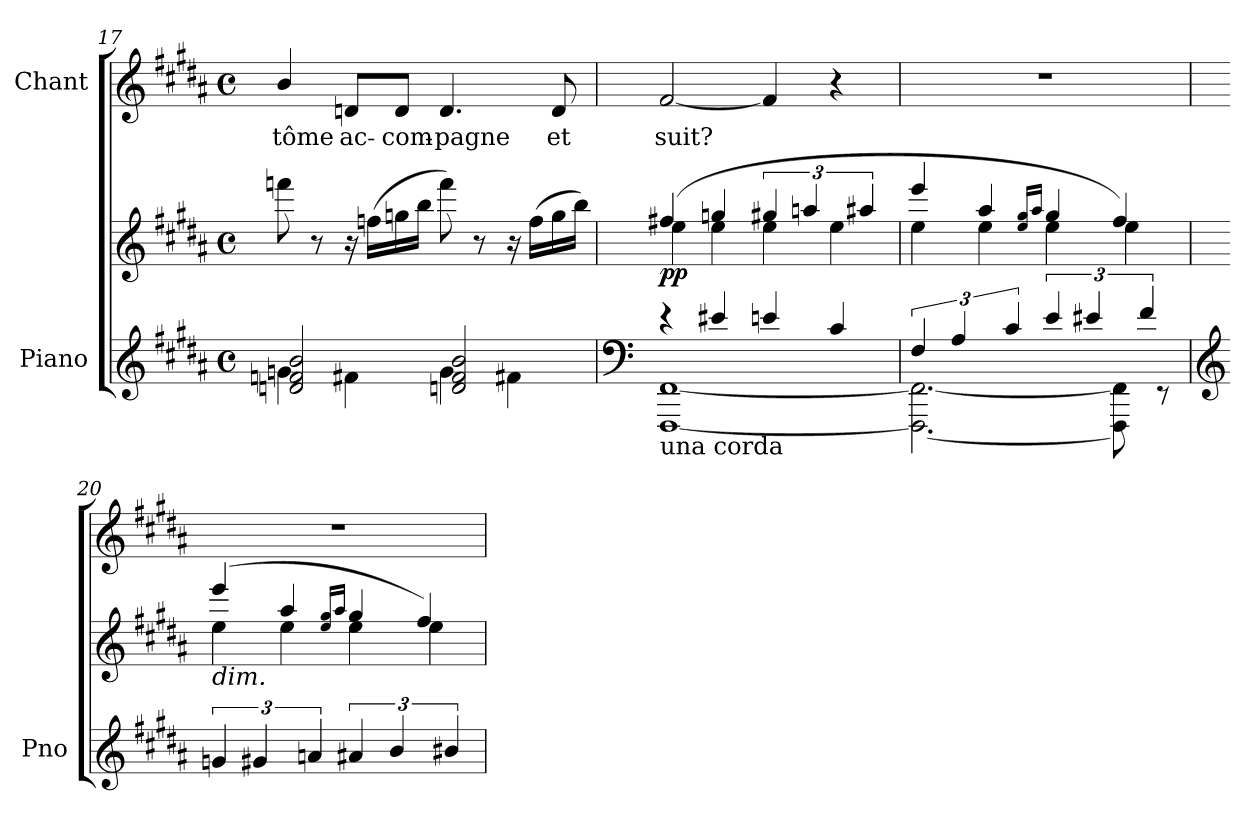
**kern	**kern	**dynam	**kern	**text
*part2	*part2	*part2	*part1	*part1
*staff3	*staff2	*staff2/3	*staff1	*staff1
*I"Piano	*	*	*I"Chant	*
*I'Pno	*	*	*	*
*clefG2	*clefG2	*	*clefG2	*
*k[f#c#g#d#a#]	*k[f#c#g#d#a#]	*	*k[f#c#g#d#a#]	*
*M4/4	*M4/4	*	*M4/4	*
*met(c)	*met(c)	*	*met(c)	*
=17	=17	=17	=17	=17
*^	*	*	*	*
!	!	!	!	!	!LO:LY:b
4gn\	2dn/ 2fn/ 2b/	8fffn\	.	4b/	-tôme
.	.	8r	.	.	.
!	!	!	!	!	!LO:LY:b
4f#X\	.	16r	.	8dn/L	ac-
.	.	(>16ffn\LL	.	.	.
!	!	!	!	!	!LO:LY:b
.	.	16ggn\	.	8d/J	-com-
.	.	16bb\JJ	.	.	.
!	!	!	!	!	!LO:LY:b
4g\	2dn/ 2f#/ 2b/	8fff\)	.	4.d/	-pagne
.	.	8r	.	.	.
4f#X\	.	16r	.	.	.
.	.	(>16ff\LL	.	.	.
!	!	!	!	!	!LO:LY:b
.	.	16gg\	.	8d/	et
.	.	16bb\JJ)	.	.	.
=18	=18	=18	=18	=18	=18
*clefF4	*	*	*	*	*
*	*	*^	*	*	*
!LO:TX:b:t=una corda	!	!	!	!	!	!
!	!	!	!	!LO:DY:b	!	!LO:LY:b
4r	[1FFF# [1FF#	(>4ff#X/	4ee\	pp	[2f#/	suit?
4e#X/	.	4ggn/	4ee\	.	.	.
4en/	.	6gg#X/	4ee\	.	4f#/]	.
.	.	6aan/	.	.	.	.
4c#/	.	.	4ee\	.	4r	.
.	.	6aa#X/	.	.	.	.
!!LO:LB:g=z
=19	=19	=19	=19	=19	=19	=19
6F#/	2.FFF#\_ 2.FF#\_	4eee/	4ee\	.	1r	.
6A#/	.	.	.	.	.	.
.	.	4aa#/	4ee\	.	.	.
6c#/	.	.	.	.	.	.
.	.	16qee/ 16qgg#/LL	.	.	.	.
.	.	16qaa#/JJ	.	.	.	.
6e/	.	4gg#/	4ee\	.	.	.
6e#X/	.	.	.	.	.	.
.	8FFF#\] 8FF#\]	4ff#/)	4ee\	.	.	.
6f#/	.	.	.	.	.	.
.	8r	.	.	.	.	.
*v	*v	*	*	*	*	*
=20	=20	=20	=20	=20	=20
*clefG2	*	*	*	*	*
*^	*	*	*	*	*
!	!	!LO:TX:b:i:t=dim.	!	!	!	!
*v	*v	*	*	*	*	*
6gn/	(>4eee/	4ee\	.	1r	.
6g#X/	.	.	.	.	.
.	4aa#/	4ee\	.	.	.
6an/	.	.	.	.	.
.	16qee/ 16qgg#/LL	.	.	.	.
.	16qaa#/JJ	.	.	.	.
6a#X/	4gg#/	4ee\	.	.	.
6b/	.	.	.	.	.
.	4ff#/)	4ee\	.	.	.
6b#X/	.	.	.	.	.
*	*v	*v	*	*	*
=	=	=	=	=
*-	*-	*-	*-	*-
